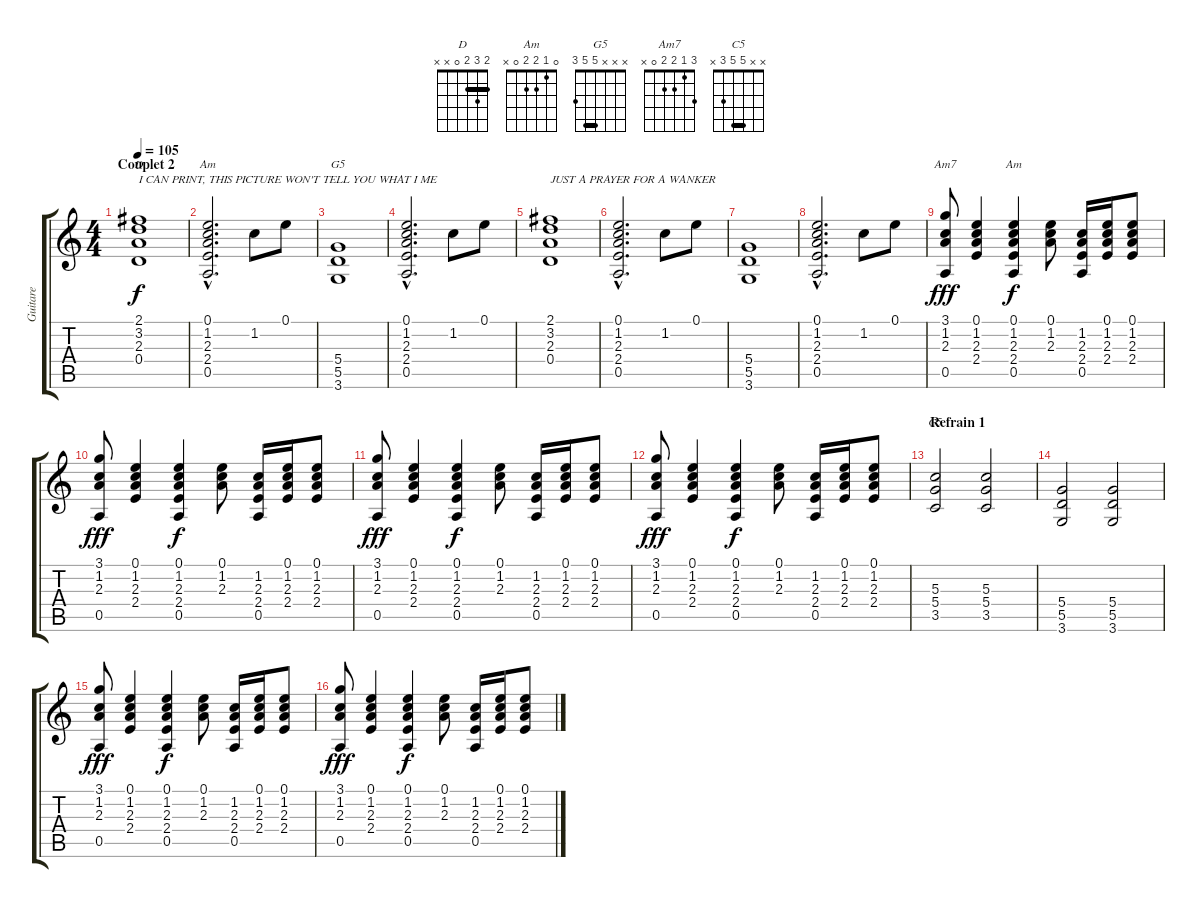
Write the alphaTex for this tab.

\track ("Guitare" "Guitare") {instrument distortionguitar}
\staff {score tabs}
\tuning (E4 B3 G3 D3 A2 E2) {hide}
\chord ("D" 2 3 2 0 x x) {barre 2}
\chord ("Am" x 1 2 2 0 x)
\chord ("G5" x x x 5 5 3) {barre 5}
\chord ("Am7" 3 1 2 2 0 x)
\chord ("Am" 0 1 2 2 0 x)
\chord ("C5" x x 5 5 3 x) {barre 5}
\ts (4 4)
\section ("" "Couplet 2")
\tempo 105
\clef g2
\ks c
(2.1 3.2 2.3 0.4).1{ch "D" txt "I CAN PRINT, THIS PICTURE WON'T TELL YOU WHAT I ME" dy f} |
(0.1{hac} 1.2{hac} 2.3{hac} 2.4{hac} 0.5{hac}).2{d ch "Am"} 1.2.8 0.1.8 |
(5.4 5.5 3.6).1{ch "G5"} |
(0.1{hac} 1.2{hac} 2.3{hac} 2.4{hac} 0.5{hac}).2{d} 1.2.8 0.1.8 |
(2.1 3.2 2.3 0.4).1{txt "JUST A PRAYER FOR A WANKER"} |
(0.1{hac} 1.2{hac} 2.3{hac} 2.4{hac} 0.5{hac}).2{d} 1.2.8 0.1.8 |
(5.4 5.5 3.6).1 |
(0.1{hac} 1.2{hac} 2.3{hac} 2.4{hac} 0.5{hac}).2{d} 1.2.8 0.1.8 |
(3.1 1.2 2.3 0.5).8{ch "Am7" dy fff} (0.1 1.2 2.3 2.4).4 (0.1 1.2 2.3 2.4 0.5).4{ch "Am" dy f} (0.1 1.2 2.3).8 (1.2 2.3 2.4 0.5).16 (0.1 1.2 2.3 2.4).16 (0.1 1.2 2.3 2.4).8 |
(3.1 1.2 2.3 0.5).8{dy fff} (0.1 1.2 2.3 2.4).4 (0.1 1.2 2.3 2.4 0.5).4{dy f} (0.1 1.2 2.3).8 (1.2 2.3 2.4 0.5).16 (0.1 1.2 2.3 2.4).16 (0.1 1.2 2.3 2.4).8 |
(3.1 1.2 2.3 0.5).8{dy fff} (0.1 1.2 2.3 2.4).4 (0.1 1.2 2.3 2.4 0.5).4{dy f} (0.1 1.2 2.3).8 (1.2 2.3 2.4 0.5).16 (0.1 1.2 2.3 2.4).16 (0.1 1.2 2.3 2.4).8 |
(3.1 1.2 2.3 0.5).8{dy fff} (0.1 1.2 2.3 2.4).4 (0.1 1.2 2.3 2.4 0.5).4{dy f} (0.1 1.2 2.3).8 (1.2 2.3 2.4 0.5).16 (0.1 1.2 2.3 2.4).16 (0.1 1.2 2.3 2.4).8 |
\section ("" "Refrain 1")
(5.3 5.4 3.5).2{ch "C5"} (5.3 5.4 3.5).2 |
(5.4 5.5 3.6).2 (5.4 5.5 3.6).2 |
(3.1 1.2 2.3 0.5).8{dy fff} (0.1 1.2 2.3 2.4).4 (0.1 1.2 2.3 2.4 0.5).4{dy f} (0.1 1.2 2.3).8 (1.2 2.3 2.4 0.5).16 (0.1 1.2 2.3 2.4).16 (0.1 1.2 2.3 2.4).8 |
(3.1 1.2 2.3 0.5).8{dy fff} (0.1 1.2 2.3 2.4).4 (0.1 1.2 2.3 2.4 0.5).4{dy f} (0.1 1.2 2.3).8 (1.2 2.3 2.4 0.5).16 (0.1 1.2 2.3 2.4).16 (0.1 1.2 2.3 2.4).8
